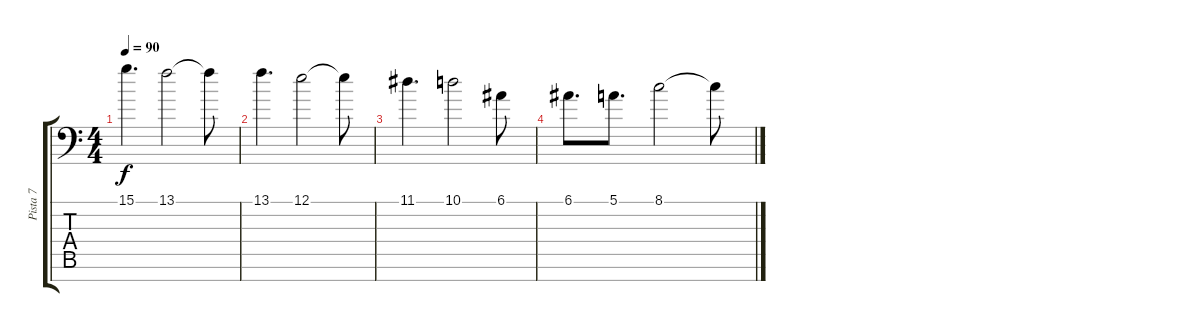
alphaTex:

\track ("Pista 7" "Pista 7") {instrument electricpiano2}
\staff {score tabs}
\tuning (E4 B3 G3 D3 A2 E2 C-1) {hide}
\ts (4 4)
\tempo 90
\clef f4
\ks c
15.1.4{d dy f} 13.1.2 13.1{t}.8 |
13.1.4{d} 12.1.2 12.1{t}.8 |
11.1.4{d} 10.1.2 6.1.8 |
6.1.8{d} 5.1.8{d} 8.1.2 8.1{t}.8
